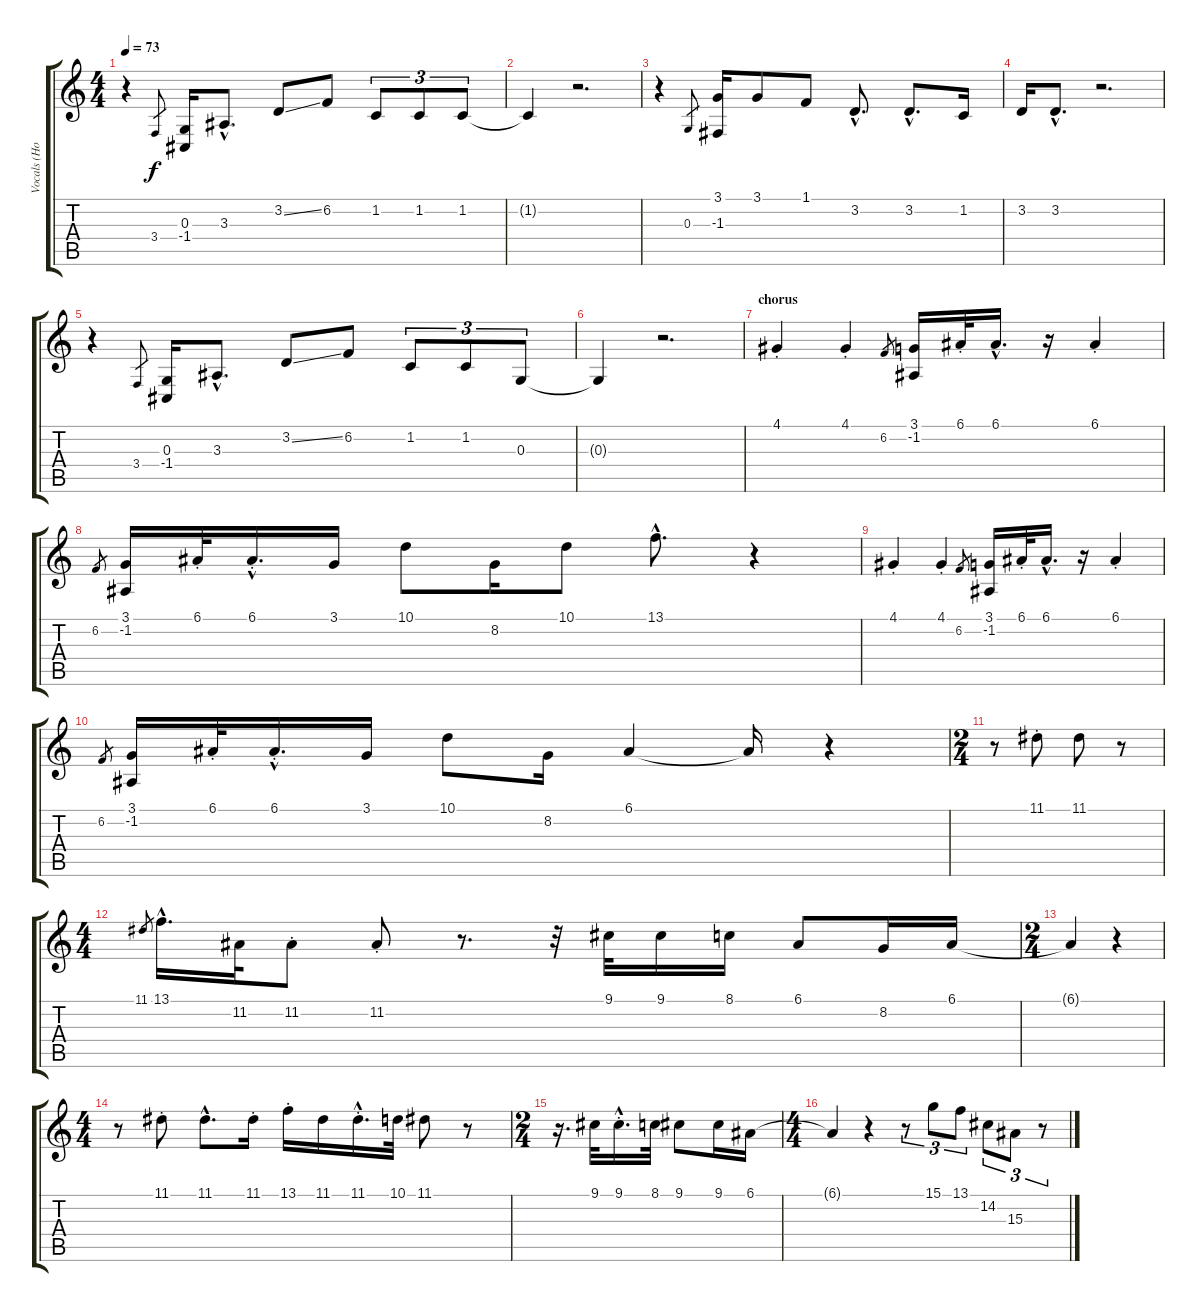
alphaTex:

\track ("Vocals (Hogson)" "Vocals (Ho") {instrument lead6voice}
\staff {score tabs}
\tuning (E4 B3 G3 D3 A2 E2) {hide}
\ts (4 4)
\tempo 73
\clef g2
\ks c
r.4{dy f} 3.4.8{gr} (0.3 -1.4).16 3.3{hac}.8{d} 3.2{ss}.8 6.2.8 1.2.8{tu (3 2)} 1.2.8{tu (3 2)} 1.2.8{tu (3 2)} |
1.2{t}.4 r.2{d} |
r.4 0.3.8{gr} (3.1 -1.3).16 3.1.8 1.1.8 3.2{hac}.8{d} 3.2{hac}.8{d} 1.2.16 |
3.2.16 3.2{hac}.8{d} r.2{d} |
r.4 3.4.8{gr} (0.3 -1.4).16 3.3{hac}.8{d} 3.2{ss}.8 6.2.8 1.2.8{tu (3 2)} 1.2.8{tu (3 2)} 0.3.8{tu (3 2)} |
0.3{t}.4 r.2{d} |
\section ("" "chorus")
4.1{st}.4 4.1{st}.4 6.2.8{gr} (3.1 -1.2).16 6.1{st}.32 6.1{hac}.16{d} r.16 6.1{st}.4 |
6.2.8{gr} (3.1 -1.2).16 6.1{st}.32 6.1{hac st}.16{d} 3.1.16 10.1.8 8.2.16 10.1.8 13.1{hac}.8{d} r.4 |
4.1{st}.4 4.1{st}.4 6.2.8{gr} (3.1 -1.2).16 6.1{st}.32 6.1{hac}.16{d} r.16 6.1{st}.4 |
6.2.8{gr} (3.1 -1.2).16 6.1{st}.32 6.1{hac st}.16{d} 3.1.16 10.1.8 8.2.16 6.1.4 6.1{t}.16 r.4 |
\ts (2 4)
r.8 11.1{st}.8 11.1.8 r.8 |
\ts (4 4)
11.1.8{gr} 13.1{hac}.16{d} 11.2.32 11.2{st}.8 11.2{st}.8 r.8{d} r.32 9.1.32 9.1.16 8.1.16 6.1.8 8.2.16 6.1.16 |
\ts (2 4)
6.1{t}.4 r.4 |
\ts (4 4)
r.8 11.1{st}.8 11.1{hac}.8{d} 11.1{st}.16 13.1{st}.16 11.1.16 11.1{hac st}.16{d} 10.1.32 11.1.8 r.8 |
\ts (2 4)
r.16{d} 9.1.32 9.1{hac st}.16{d} 8.1.32 9.1.8 9.1.16 6.1.16 |
\ts (4 4)
6.1{t}.4 r.4 r.8{tu (3 2)} 15.1.8{tu (3 2)} 13.1.8{tu (3 2)} 14.2.8{tu (3 2)} 15.3.8{tu (3 2)} r.8{tu (3 2)}
